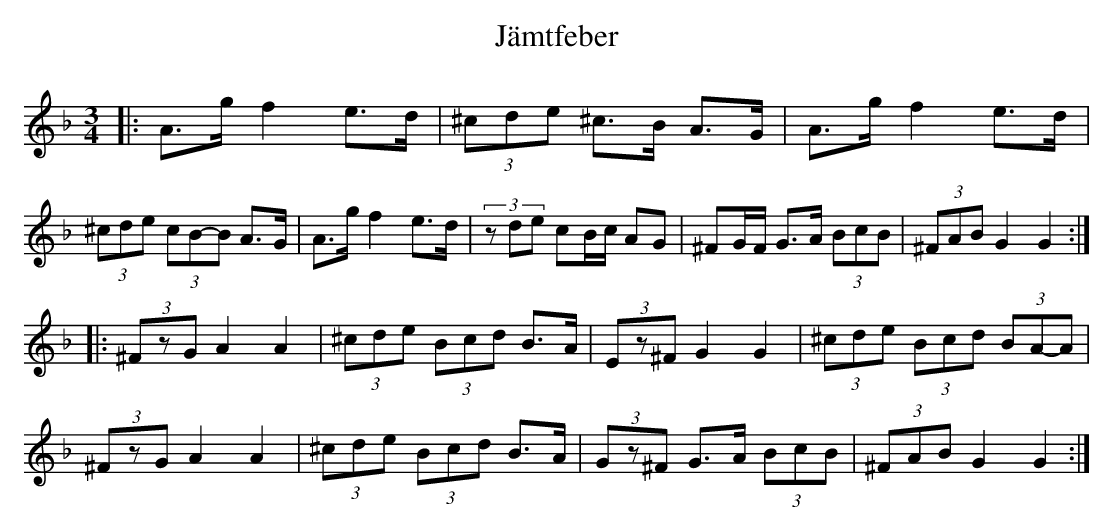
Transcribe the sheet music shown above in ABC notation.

X:1
T:Jämtfeber
K: LP
O:Lägdan, Jämtland
M:3/4
L:1/8
K:Dm
|: A>g f2 e>d|(3^cde ^c>B A>G|A>g f2 e>d|(3^cde (3cB-B A>G|A>g f2 e>d|(3zde cB/c/ AG|^FG/F/ G>A (3BcB|(3^FAB G2 G2  :|
|:(3^FzG A2 A2|(3^cde (3Bcd B>A|(3Ez^F G2 G2|(3^cde (3Bcd (3BA-A|
(3^FzG A2 A2|(3^cde (3Bcd B>A| (3Gz^F G>A (3BcB|(3^FAB G2 G2:|
